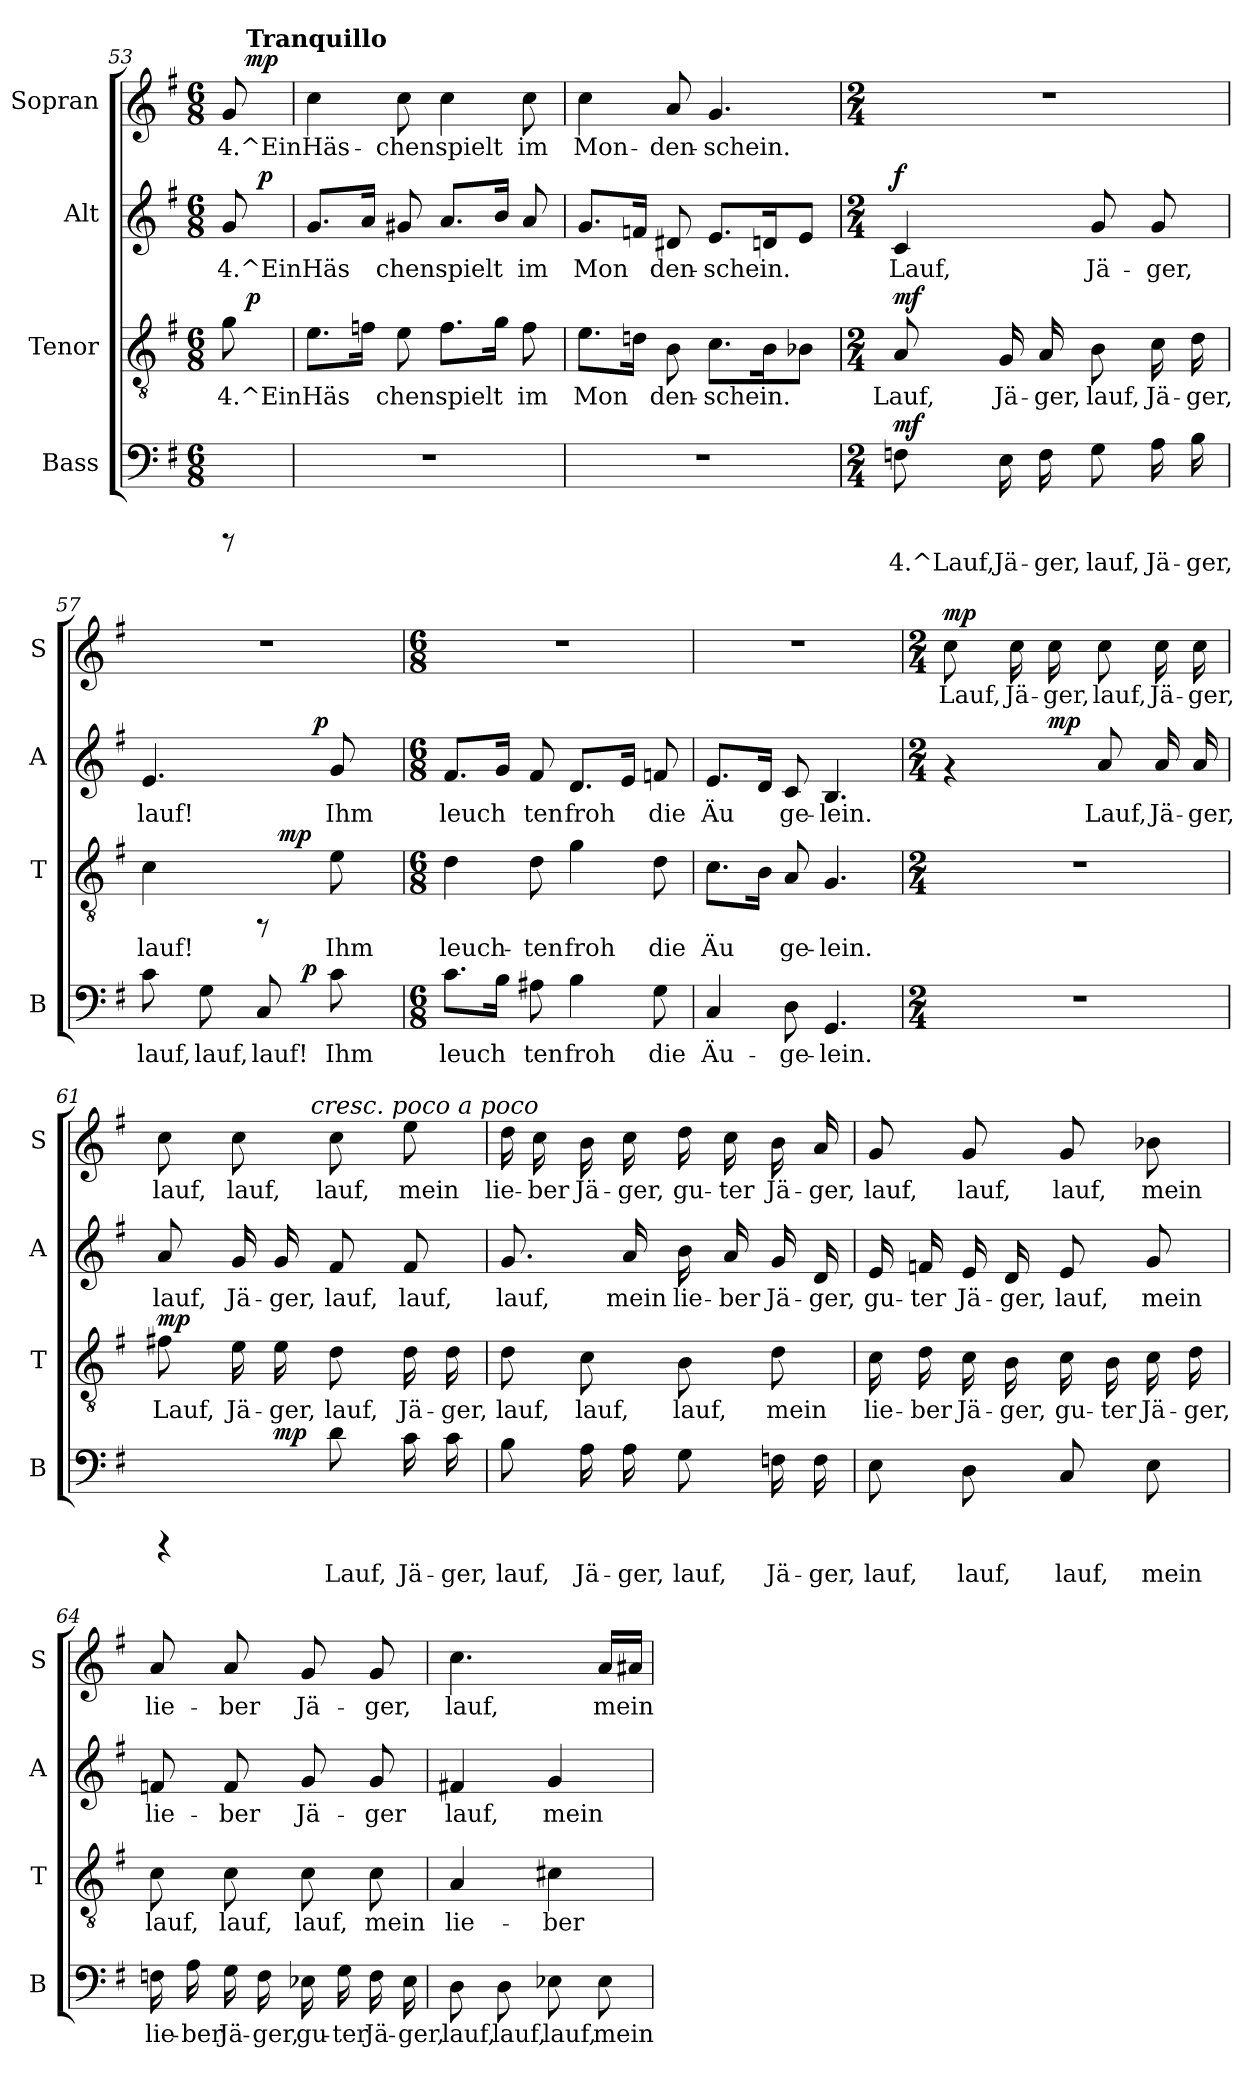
**kern	**text	**dynam	**kern	**text	**dynam	**kern	**text	**dynam	**kern	**text	**dynam
*part4	*part4	*part4	*part3	*part3	*part3	*part2	*part2	*part2	*part1	*part1	*part1
*staff4	*staff4	*staff4	*staff3	*staff3	*staff3	*staff2	*staff2	*staff2	*staff1	*staff1	*staff1
*I"Bass	*	*	*I"Tenor	*	*	*I"Alt	*	*	*I"Sopran	*	*
*I'B	*	*	*I'T	*	*	*I'A	*	*	*I'S	*	*
!!LO:LB:g=z
*clefF4	*	*	*clefGv2	*	*	*clefG2	*	*	*clefG2	*	*
*k[f#]	*	*	*k[f#]	*	*	*k[f#]	*	*	*k[f#]	*	*
*G:	*	*	*G:	*	*	*G:	*	*	*G:	*	*
*M6/8	*	*	*M6/8	*	*	*M6/8	*	*	*M6/8	*	*
=53	=53	=53	=53	=53	=53	=53	=53	=53	=53	=53	=53
!	!	!	!	!LO:LY:b:rj	!	!	!LO:LY:b:cj	!	!	!LO:LY:b:cj	!
*	*	*	*^	*	*	*^	*	*	*^	*	*
8rCCC	.	.	8g\	32.ryy	4.^Ein	.	8g/	16ryy	4.^Ein	.	8g/	32.ryy	4.^Ein	.
!	!	!	!	!	!	!	!	!	!	!	!	!LO:TX:a:B:t=Tranquillo	!	!
!	!	!	!	!	!	!LO:DY:a	!	!	!	!	!	!	!	!LO:DY:a
.	.	.	.	16ryy	.	p	.	.	.	.	.	16ryy	.	mp
!	!	!	!	!	!	!	!	!	!	!LO:DY:a	!	!	!	!
.	.	.	.	.	.	.	.	16ryy	.	p	.	.	.	.
.	.	.	.	64ryy	.	.	.	.	.	.	.	64ryy	.	.
=54	=54	=54	=54	=54	=54	=54	=54	=54	=54	=54	=54	=54	=54	=54
!	!	!	!	!	!LO:LY:b:rj	!	!	!	!LO:LY:b:cj	!	!	!	!LO:LY:b:cj	!
*	*	*	*v	*v	*	*	*	*	*	*	*v	*v	*	*
*	*	*	*	*	*	*v	*v	*	*	*	*	*
2.r	.	.	8.e\L	Häs-	.	8.g/L	Häs-	.	4cc\	Häs-	.
!	!	!	!	!LO:LY:b:rj	!	!	!LO:LY:b:cj	!	!	!	!
.	.	.	16fn\J	--	.	16a/J	--	.	.	.	.
!	!	!	!	!LO:LY:b:rj	!	!	!LO:LY:b:cj	!	!	!LO:LY:b:cj	!
.	.	.	8e\	-chen	.	8g#X/	-chen	.	8cc\	-chen	.
!	!	!	!	!LO:LY:b:rj	!	!	!LO:LY:b:cj	!	!	!LO:LY:b:cj	!
.	.	.	8.f\L	spielt	.	8.a/L	spielt	.	4cc\	spielt	.
!	!	!	!	!LO:LY:b:rj	!	!	!LO:LY:b:cj	!	!	!	!
.	.	.	16g\J	.	.	16b/J	.	.	.	.	.
!	!	!	!	!LO:LY:b:rj	!	!	!LO:LY:b:cj	!	!	!LO:LY:b:cj	!
.	.	.	8f\	im	.	8a/	im	.	8cc\	im	.
=55	=55	=55	=55	=55	=55	=55	=55	=55	=55	=55	=55
!	!	!	!	!LO:LY:b:rj	!	!	!LO:LY:b:cj	!	!	!LO:LY:b:cj	!
2.r	.	.	8.e\L	Mon-	.	8.g/L	Mon-	.	4cc\	Mon-	.
!	!	!	!	!LO:LY:b:rj	!	!	!LO:LY:b:cj	!	!	!	!
.	.	.	16dn\J	--	.	16fn/J	--	.	.	.	.
!	!	!	!	!LO:LY:b:rj	!	!	!LO:LY:b:cj	!	!	!LO:LY:b:cj	!
.	.	.	8B\	-den-	.	8d#X/	-den-	.	8a/	-den-	.
!	!	!	!	!LO:LY:b:rj	!	!	!LO:LY:b:cj	!	!	!LO:LY:b:cj	!
.	.	.	8.c\L	-schein.	.	8.e/L	-schein.	.	4.g/	-schein.	.
!	!	!	!	!LO:LY:b:rj	!	!	!LO:LY:b:cj	!	!	!	!
.	.	.	16B\	.	.	16dn/	.	.	.	.	.
!	!	!	!	!LO:LY:b:rj	!	!	!LO:LY:b:cj	!	!	!	!
.	.	.	8B-X\J	.	.	8e/J	.	.	.	.	.
=56	=56	=56	=56	=56	=56	=56	=56	=56	=56	=56	=56
*M2/4	*	*	*M2/4	*	*	*M2/4	*	*	*M2/4	*	*
!	!LO:LY:b:rj	!LO:DY:a	!	!LO:LY:b:rj	!LO:DY:b	!	!LO:LY:b:cj	!LO:DY:b	!	!	!
8Fn\	4.^Lauf,	mf	8A/	Lauf,	mf	4c/	Lauf,	f	2r	.	.
!	!LO:LY:b:rj	!	!	!LO:LY:b:rj	!	!	!	!	!	!	!
16E\	Jä-	.	16G/	Jä-	.	.	.	.	.	.	.
!	!LO:LY:b:rj	!	!	!LO:LY:b:rj	!	!	!	!	!	!	!
16F\	-ger,	.	16A/	-ger,	.	.	.	.	.	.	.
!	!LO:LY:b:rj	!	!	!LO:LY:b:rj	!	!	!LO:LY:b:cj	!	!	!	!
8G\	lauf,	.	8B\	lauf,	.	8g/	Jä-	.	.	.	.
!	!LO:LY:b:rj	!	!	!LO:LY:b:rj	!	!	!LO:LY:b:cj	!	!	!	!
16A\	Jä-	.	16c\	Jä-	.	8g/	-ger,	.	.	.	.
!	!LO:LY:b:rj	!	!	!LO:LY:b:rj	!	!	!	!	!	!	!
16B\	-ger,	.	16d\	-ger,	.	.	.	.	.	.	.
!!LO:LB:g=z
=57	=57	=57	=57	=57	=57	=57	=57	=57	=57	=57	=57
!	!LO:LY:b:rj	!	!	!LO:LY:b:rj	!	!	!LO:LY:b:cj	!	!	!	!
*^	*	*	*^	*	*	*^	*	*	*	*	*
8c\	4ryy	lauf,	.	4c\	4ryy	lauf!	.	4.e/	4ryy	lauf!	.	2r	.	.
!	!	!LO:LY:b:rj	!	!	!	!	!	!	!	!	!	!	!	!
8G\	.	lauf,	.	.	.	.	.	.	.	.	.	.	.	.
!	!	!LO:LY:b:rj	!	!	!	!	!	!	!	!	!	!	!	!
8C/	16ryy	lauf!	.	8rFF	32.ryy	.	.	.	16.ryy	.	.	.	.	.
!	!	!	!	!	!	!	!LO:DY:a	!	!	!	!	!	!	!
.	.	.	.	.	8ryy	.	mp	.	.	.	.	.	.	.
.	64ryy	.	.	.	.	.	.	.	.	.	.	.	.	.
!	!	!	!LO:DY:a	!	!	!	!	!	!	!	!	!	!	!
.	8ryy	.	p	.	.	.	.	.	.	.	.	.	.	.
!	!	!	!	!	!	!	!	!	!	!	!LO:DY:a	!	!	!
.	.	.	.	.	.	.	.	.	8ryy	.	p	.	.	.
!	!	!LO:LY:b:rj	!	!	!	!LO:LY:b:rj	!	!	!	!LO:LY:b:cj	!	!	!	!
8c\	.	Ihm	.	8e\	.	Ihm	.	8g/	.	Ihm	.	.	.	.
.	.	.	.	.	16ryy	.	.	.	.	.	.	.	.	.
.	32.ryy	.	.	.	.	.	.	.	.	.	.	.	.	.
.	.	.	.	.	.	.	.	.	32ryy	.	.	.	.	.
.	.	.	.	.	64ryy	.	.	.	.	.	.	.	.	.
*v	*v	*	*	*	*	*	*	*v	*v	*	*	*	*	*
*	*	*	*v	*v	*	*	*	*	*	*	*	*
=58	=58	=58	=58	=58	=58	=58	=58	=58	=58	=58	=58
*M6/8	*	*	*M6/8	*	*	*M6/8	*	*	*M6/8	*	*
*^	*	*	*^	*	*	*^	*	*	*	*	*
!	!	!LO:LY:b:rj	!	!	!	!LO:LY:b:rj	!	!	!	!LO:LY:b:cj	!	!	!	!
*v	*v	*	*	*	*	*	*	*v	*v	*	*	*	*	*
*	*	*	*v	*v	*	*	*	*	*	*	*	*
8.c\L	leuch-	.	4d\	leuch-	.	8.f#/L	leuch-	.	2.r	.	.
!	!LO:LY:b:rj	!	!	!	!	!	!LO:LY:b:cj	!	!	!	!
16B\J	--	.	.	.	.	16g/J	--	.	.	.	.
!	!LO:LY:b:rj	!	!	!LO:LY:b:rj	!	!	!LO:LY:b:cj	!	!	!	!
8A#X\	-ten	.	8d\	-ten	.	8f#/	-ten	.	.	.	.
!	!LO:LY:b:rj	!	!	!LO:LY:b:rj	!	!	!LO:LY:b:cj	!	!	!	!
4B\	froh	.	4g\	froh	.	8.d/L	froh	.	.	.	.
!	!	!	!	!	!	!	!LO:LY:b:cj	!	!	!	!
.	.	.	.	.	.	16e/J	.	.	.	.	.
!	!LO:LY:b:rj	!	!	!LO:LY:b:rj	!	!	!LO:LY:b:cj	!	!	!	!
8G\	die	.	8d\	die	.	8fn/	die	.	.	.	.
=59	=59	=59	=59	=59	=59	=59	=59	=59	=59	=59	=59
!	!LO:LY:b:rj	!	!	!LO:LY:b:rj	!	!	!LO:LY:b:cj	!	!	!	!
4C/	Äu-	.	8.c\L	Äu-	.	8.e/L	Äu-	.	2.r	.	.
!	!	!	!	!LO:LY:b:rj	!	!	!LO:LY:b:cj	!	!	!	!
.	.	.	16B\J	--	.	16d/J	--	.	.	.	.
!	!LO:LY:b:rj	!	!	!LO:LY:b:rj	!	!	!LO:LY:b:cj	!	!	!	!
8D\	-ge-	.	8A/	-ge-	.	8c/	-ge-	.	.	.	.
!	!LO:LY:b:rj	!	!	!LO:LY:b:rj	!	!	!LO:LY:b:cj	!	!	!	!
4.GG/	-lein.	.	4.G/	-lein.	.	4.B/	-lein.	.	.	.	.
=60	=60	=60	=60	=60	=60	=60	=60	=60	=60	=60	=60
*M2/4	*	*	*M2/4	*	*	*M2/4	*	*	*M2/4	*	*
!	!	!	!	!	!	!	!	!	!	!LO:LY:b:cj	!LO:DY:a
*	*	*	*	*	*	*^	*	*	*	*	*
2r	.	.	2r	.	.	4rf	8.ryy	.	.	8cc\	Lauf,	mp
!	!	!	!	!	!	!	!	!	!	!	!LO:LY:b:cj	!
.	.	.	.	.	.	.	.	.	.	16cc\	Jä-	.
!	!	!	!	!	!	!	!	!	!LO:DY:a	!	!LO:LY:b:cj	!
.	.	.	.	.	.	.	4ryy	.	mp	16cc\	-ger,	.
!	!	!	!	!	!	!	!	!LO:LY:b:cj	!	!	!LO:LY:b:cj	!
.	.	.	.	.	.	8a/	.	Lauf,	.	8cc\	lauf,	.
!	!	!	!	!	!	!	!	!LO:LY:b:cj	!	!	!LO:LY:b:cj	!
.	.	.	.	.	.	16a/	.	Jä-	.	16cc\	Jä-	.
!	!	!	!	!	!	!	!	!LO:LY:b:cj	!	!	!LO:LY:b:cj	!
.	.	.	.	.	.	16a/	16ryy	-ger,	.	16cc\	-ger,	.
!!LO:PB:g=z
=61	=61	=61	=61	=61	=61	=61	=61	=61	=61	=61	=61	=61
!	!	!	!	!LO:LY:b:rj	!LO:DY:a	!	!	!LO:LY:b:cj	!	!	!LO:LY:b:cj	!
*^	*	*	*	*	*	*v	*v	*	*	*^	*	*
4rCCC	8.ryy	.	.	8f#X\	Lauf,	mp	8a/	lauf,	.	8cc\	8...ryy	lauf,	.
!	!	!	!	!	!LO:LY:b:rj	!	!	!LO:LY:b:cj	!	!	!	!LO:LY:b:cj	!
.	.	.	.	16e\	Jä-	.	16g/	Jä-	.	8cc\	.	lauf,	.
!	!	!	!LO:DY:a	!	!LO:LY:b:rj	!	!	!LO:LY:b:cj	!	!	!	!	!
.	4ryy	.	mp	16e\	-ger,	.	16g/	-ger,	.	.	.	.	.
!	!	!	!	!	!	!	!	!	!	!	!LO:TX:a:i:t=cresc. poco a poco	!	!
.	.	.	.	.	.	.	.	.	.	.	4ryy	.	.
!	!	!LO:LY:b:rj	!	!	!LO:LY:b:rj	!	!	!LO:LY:b:cj	!	!	!	!LO:LY:b:cj	!
8d\	.	Lauf,	.	8d\	lauf,	.	8f#/	lauf,	.	8cc\	.	lauf,	.
!	!	!LO:LY:b:rj	!	!	!LO:LY:b:rj	!	!	!LO:LY:b:cj	!	!	!	!LO:LY:b:cj	!
16c\	.	Jä-	.	16d\	Jä-	.	8f#/	lauf,	.	8ee\	.	mein	.
!	!	!LO:LY:b:rj	!	!	!LO:LY:b:rj	!	!	!	!	!	!	!	!
16c\	16ryy	-ger,	.	16d\	-ger,	.	.	.	.	.	.	.	.
.	.	.	.	.	.	.	.	.	.	.	64ryy	.	.
=62	=62	=62	=62	=62	=62	=62	=62	=62	=62	=62	=62	=62	=62
!	!	!LO:LY:b:rj	!	!	!LO:LY:b:rj	!	!	!LO:LY:b:cj	!	!	!	!LO:LY:b:cj	!
*v	*v	*	*	*	*	*	*	*	*	*v	*v	*	*
8B\	lauf,	.	8d\	lauf,	.	8.g/	lauf,	.	16dd\	lie-	.
!	!	!	!	!	!	!	!	!	!	!LO:LY:b:cj	!
.	.	.	.	.	.	.	.	.	16cc\	-ber	.
!	!LO:LY:b:rj	!	!	!LO:LY:b:rj	!	!	!	!	!	!LO:LY:b:cj	!
16A\	Jä-	.	8c\	lauf,	.	.	.	.	16b\	Jä-	.
!	!LO:LY:b:rj	!	!	!	!	!	!LO:LY:b:cj	!	!	!LO:LY:b:cj	!
16A\	-ger,	.	.	.	.	16a/	mein	.	16cc\	-ger,	.
!	!LO:LY:b:rj	!	!	!LO:LY:b:rj	!	!	!LO:LY:b:cj	!	!	!LO:LY:b:cj	!
8G\	lauf,	.	8B\	lauf,	.	16b\	lie-	.	16dd\	gu-	.
!	!	!	!	!	!	!	!LO:LY:b:cj	!	!	!LO:LY:b:cj	!
.	.	.	.	.	.	16a/	-ber	.	16cc\	-ter	.
!	!LO:LY:b:rj	!	!	!LO:LY:b:rj	!	!	!LO:LY:b:cj	!	!	!LO:LY:b:cj	!
16Fn\	Jä-	.	8d\	mein	.	16g/	Jä-	.	16b\	Jä-	.
!	!LO:LY:b:rj	!	!	!	!	!	!LO:LY:b:cj	!	!	!LO:LY:b:cj	!
16F\	-ger,	.	.	.	.	16d/	-ger,	.	16a/	-ger,	.
=63	=63	=63	=63	=63	=63	=63	=63	=63	=63	=63	=63
!	!LO:LY:b:rj	!	!	!LO:LY:b:rj	!	!	!LO:LY:b:cj	!	!	!LO:LY:b:cj	!
8E\	lauf,	.	16c\	lie-	.	16e/	gu-	.	8g/	lauf,	.
!	!	!	!	!LO:LY:b:rj	!	!	!LO:LY:b:cj	!	!	!	!
.	.	.	16d\	-ber	.	16fn/	-ter	.	.	.	.
!	!LO:LY:b:rj	!	!	!LO:LY:b:rj	!	!	!LO:LY:b:cj	!	!	!LO:LY:b:cj	!
8D\	lauf,	.	16c\	Jä-	.	16e/	Jä-	.	8g/	lauf,	.
!	!	!	!	!LO:LY:b:rj	!	!	!LO:LY:b:cj	!	!	!	!
.	.	.	16B\	-ger,	.	16d/	-ger,	.	.	.	.
!	!LO:LY:b:rj	!	!	!LO:LY:b:rj	!	!	!LO:LY:b:cj	!	!	!LO:LY:b:cj	!
8C/	lauf,	.	16c\	gu-	.	8e/	lauf,	.	8g/	lauf,	.
!	!	!	!	!LO:LY:b:rj	!	!	!	!	!	!	!
.	.	.	16B\	-ter	.	.	.	.	.	.	.
!	!LO:LY:b:rj	!	!	!LO:LY:b:rj	!	!	!LO:LY:b:cj	!	!	!LO:LY:b:cj	!
8E\	mein	.	16c\	Jä-	.	8g/	mein	.	8b-X\	mein	.
!	!	!	!	!LO:LY:b:rj	!	!	!	!	!	!	!
.	.	.	16d\	-ger,	.	.	.	.	.	.	.
!!LO:PB:g=z
=64	=64	=64	=64	=64	=64	=64	=64	=64	=64	=64	=64
!	!LO:LY:b:rj	!	!	!LO:LY:b:rj	!	!	!LO:LY:b:cj	!	!	!LO:LY:b:cj	!
16Fn\	lie-	.	8c\	lauf,	.	8fn/	lie-	.	8a/	lie-	.
!	!LO:LY:b:rj	!	!	!	!	!	!	!	!	!	!
16A\	-ber	.	.	.	.	.	.	.	.	.	.
!	!LO:LY:b:rj	!	!	!LO:LY:b:rj	!	!	!LO:LY:b:cj	!	!	!LO:LY:b:cj	!
16G\	Jä-	.	8c\	lauf,	.	8f/	-ber	.	8a/	-ber	.
!	!LO:LY:b:rj	!	!	!	!	!	!	!	!	!	!
16F\	-ger,	.	.	.	.	.	.	.	.	.	.
!	!LO:LY:b:rj	!	!	!LO:LY:b:rj	!	!	!LO:LY:b:cj	!	!	!LO:LY:b:cj	!
16E-X\	gu-	.	8c\	lauf,	.	8g/	Jä-	.	8g/	Jä-	.
!	!LO:LY:b:rj	!	!	!	!	!	!	!	!	!	!
16G\	-ter	.	.	.	.	.	.	.	.	.	.
!	!LO:LY:b:rj	!	!	!LO:LY:b:rj	!	!	!LO:LY:b:cj	!	!	!LO:LY:b:cj	!
16F\	Jä-	.	8c\	mein	.	8g/	-ger	.	8g/	-ger,	.
!	!LO:LY:b:rj	!	!	!	!	!	!	!	!	!	!
16E-\	-ger,	.	.	.	.	.	.	.	.	.	.
=65	=65	=65	=65	=65	=65	=65	=65	=65	=65	=65	=65
!	!LO:LY:b:rj	!	!	!LO:LY:b:rj	!	!	!LO:LY:b:cj	!	!	!LO:LY:b:cj	!
8D\	lauf,	.	4A/	lie-	.	4f#X/	lauf,	.	4.cc\	lauf,	.
!	!LO:LY:b:rj	!	!	!	!	!	!	!	!	!	!
8D\	lauf,	.	.	.	.	.	.	.	.	.	.
!	!LO:LY:b:rj	!	!	!LO:LY:b:rj	!	!	!LO:LY:b:cj	!	!	!	!
8E-X\	lauf,	.	4c#X\	-ber	.	4g/	mein	.	.	.	.
!	!LO:LY:b:rj	!	!	!	!	!	!	!	!	!LO:LY:b:cj	!
8E-\	mein	.	.	.	.	.	.	.	16a/L	mein	.
!	!	!	!	!	!	!	!	!	!	!LO:LY:b:cj	!
.	.	.	.	.	.	.	.	.	16a#X/J	.	.
=	=	=	=	=	=	=	=	=	=	=	=
*-	*-	*-	*-	*-	*-	*-	*-	*-	*-	*-	*-
